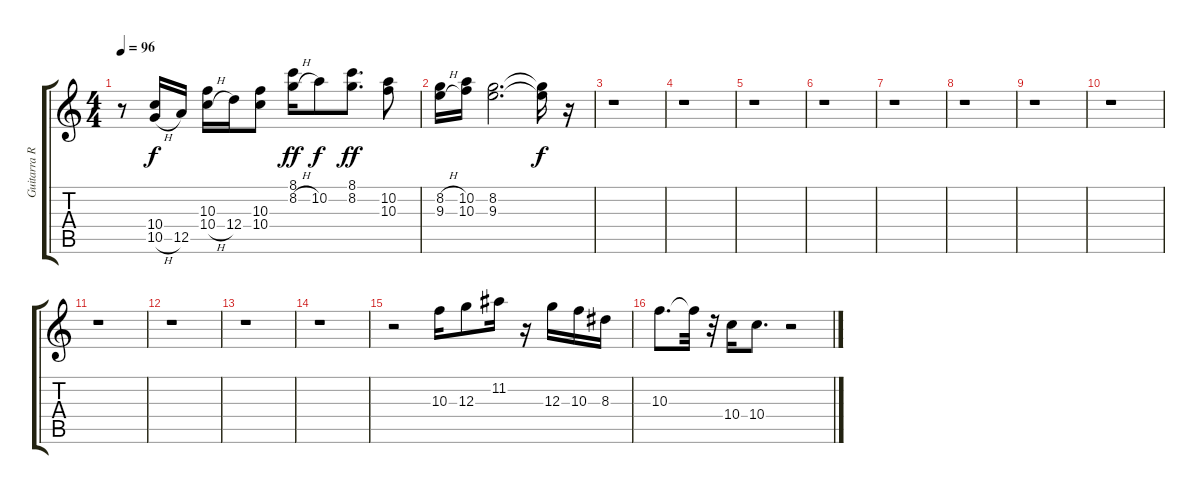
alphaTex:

\track ("Guitarra Riff" "Guitarra R") {instrument overdrivenguitar}
\staff {score tabs}
\tuning (E4 B3 G3 D3 A2 E2) {hide}
\ts (4 4)
\tempo 96
\clef g2
\ks c
r.8{dy f} (10.4 10.5{h}).16 12.5.16 (10.3 10.4{h}).16 12.4.16 (10.3 10.4).8 (8.1 8.2{h}).16{dy ff} 10.2.8{dy f} (8.1 8.2).8{d dy ff} (10.2 10.3).8 |
(8.2{h} 9.3{h}).16 (10.2 10.3).16 (8.2 9.3).2{d} (8.2{t} 9.3{t}).16{dy f} r.16 |
r.1 |
r.1 |
r.1 |
r.1 |
r.1 |
r.1 |
r.1 |
r.1 |
r.1 |
r.1 |
r.1 |
r.1 |
r.2 10.3.16 12.3.8 11.2.16 r.16 12.3.16 10.3.16 8.3.16 |
10.3.8{d} 10.3{t}.32 r.32 10.4.16 10.4.8{d} r.2
